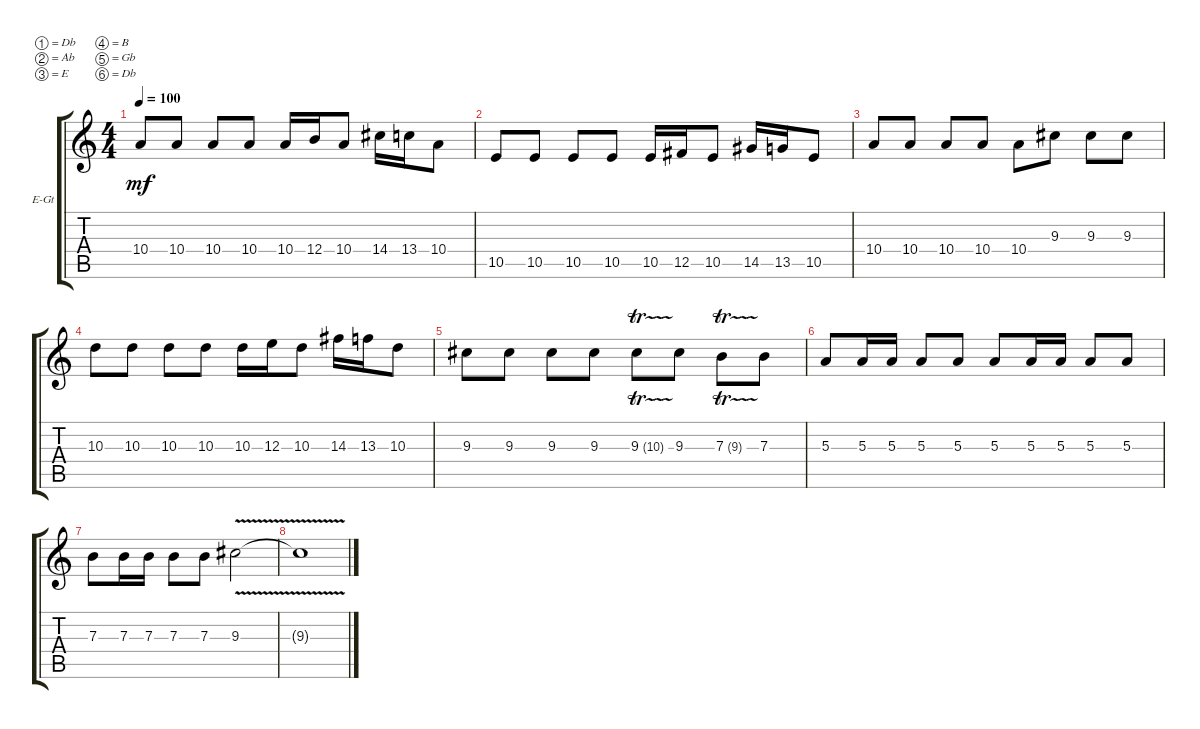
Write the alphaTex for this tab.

\bracketExtendMode groupsimilarinstruments
\firstSystemTrackNameOrientation horizontal
\otherSystemsTrackNameOrientation horizontal
\track ("Solo Guitar" "E-Gt") {instrument distortionguitar}
\staff {score tabs}
\tuning (Db4 Ab3 E3 B2 Gb2 Db2)
\ts (4 4)
\tempo 100
\clef g2
\ks c
10.4.8{dy mf} 10.4.8 10.4.8 10.4.8 10.4.16 12.4.16 10.4.8 14.4.16 13.4.16 10.4.8 |
10.5.8 10.5.8 10.5.8 10.5.8 10.5.16 12.5.16 10.5.8 14.5.16 13.5.16 10.5.8 |
10.4.8 10.4.8 10.4.8 10.4.8 10.4.8 9.3.8 9.3.8 9.3.8 |
10.3.8 10.3.8 10.3.8 10.3.8 10.3.16 12.3.16 10.3.8 14.3.16 13.3.16 10.3.8 |
9.3.8 9.3.8 9.3.8 9.3.8 9.3{tr (10 16)}.8 9.3.8 7.3{tr (9 16)}.8 7.3.8 |
5.3.8 5.3.16 5.3.16 5.3.8 5.3.8 5.3.8 5.3.16 5.3.16 5.3.8 5.3.8 |
7.3.8 7.3.16 7.3.16 7.3.8 7.3.8 9.3{v}.2 |
9.3{v t}.1
